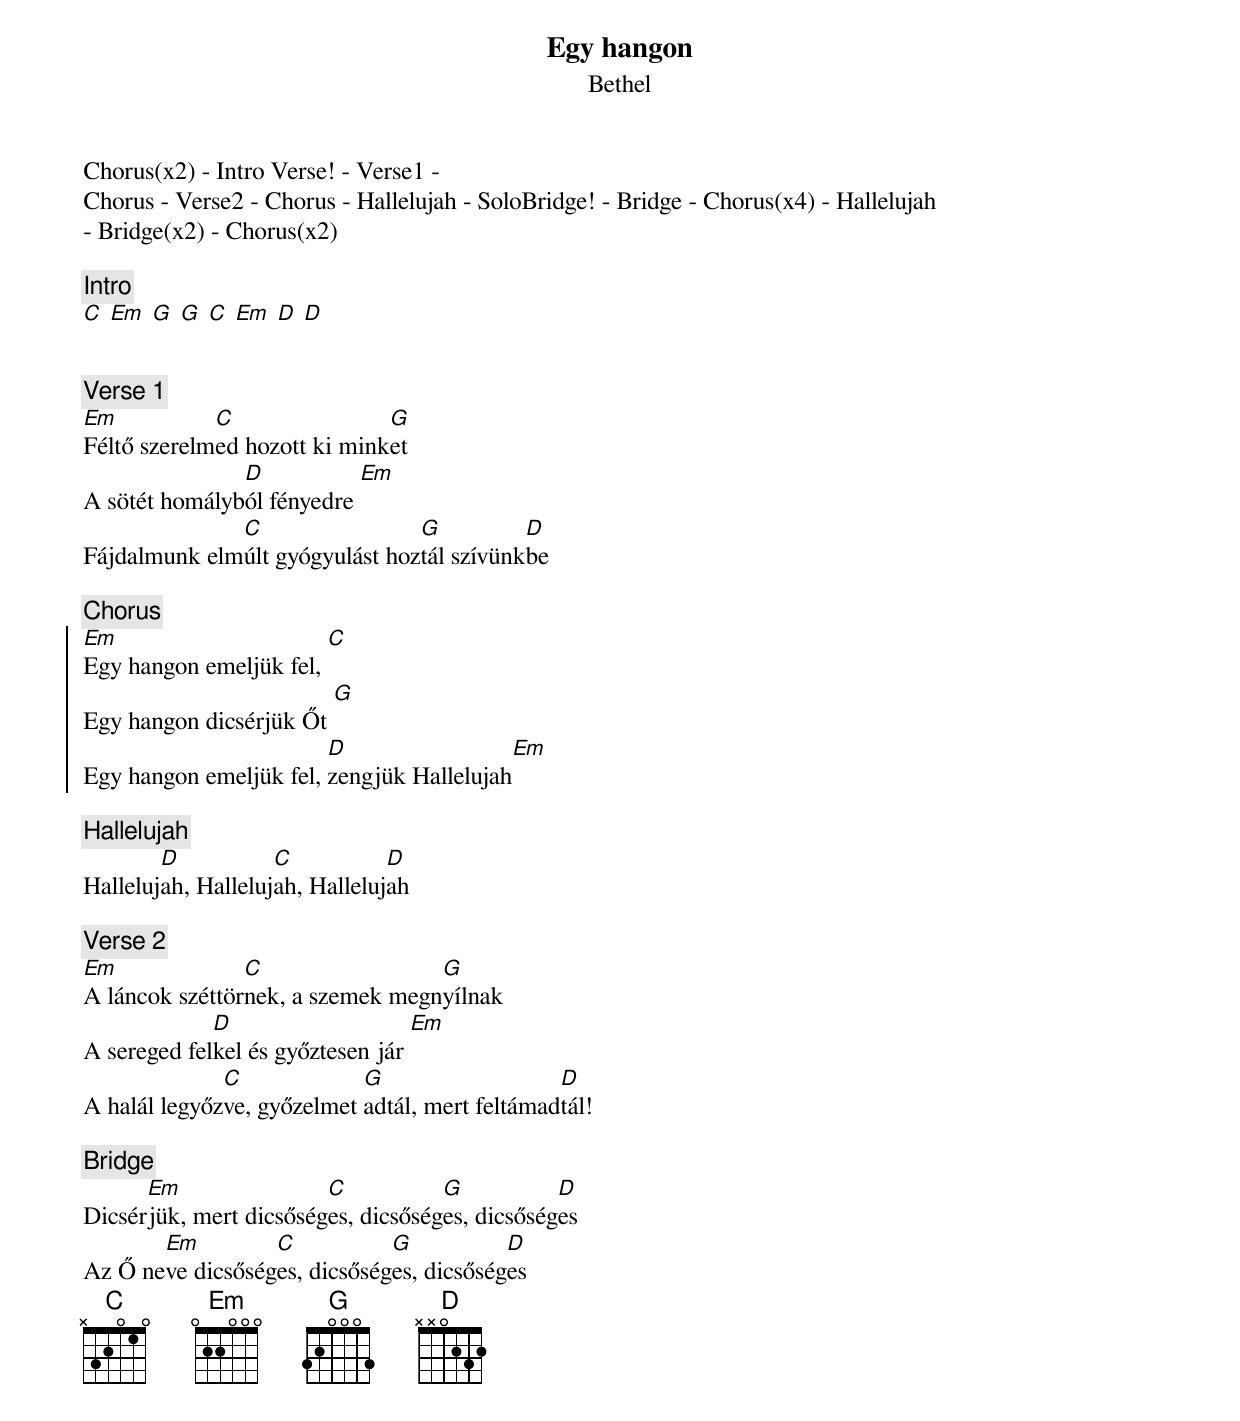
{title: Egy hangon}
{subtitle: Bethel}

Chorus(x2) - Intro Verse! - Verse1 -
Chorus - Verse2 - Chorus - Hallelujah - SoloBridge! - Bridge - Chorus(x4) - Hallelujah
- Bridge(x2) - Chorus(x2)

{c:Intro}
[C] [Em] [G] [G] [C] [Em] [D] [D]


{c:Verse 1}
[Em]Féltő szerelm[C]ed hozott ki mink[G]et
A sötét homályb[D]ól fényedre [Em]
Fájdalmunk elm[C]últ gyógyulást hoz[G]tál szívünk[D]be

{c:Chorus}
{soc}
[Em]Egy hangon emeljük fel, [C]
Egy hangon dicsérjük Őt [G]
Egy hangon emeljük fel, [D]zengjük Hallelujah[Em]
{eoc}

{c:Hallelujah}
Halleluj[D]ah, Halleluj[C]ah, Halleluj[D]ah

{c:Verse 2}
[Em]A láncok széttör[C]nek, a szemek megn[G]yílnak
A sereged fel[D]kel és győztesen jár [Em]
A halál legyőz[C]ve, győzelmet [G]adtál, mert feltámad[D]tál!

{c:Bridge}
Dicsér[Em]jük, mert dicsőség[C]es, dicsőség[G]es, dicsőség[D]es
Az Ő ne[Em]ve dicsőség[C]es, dicsőség[G]es, dicsőség[D]es
